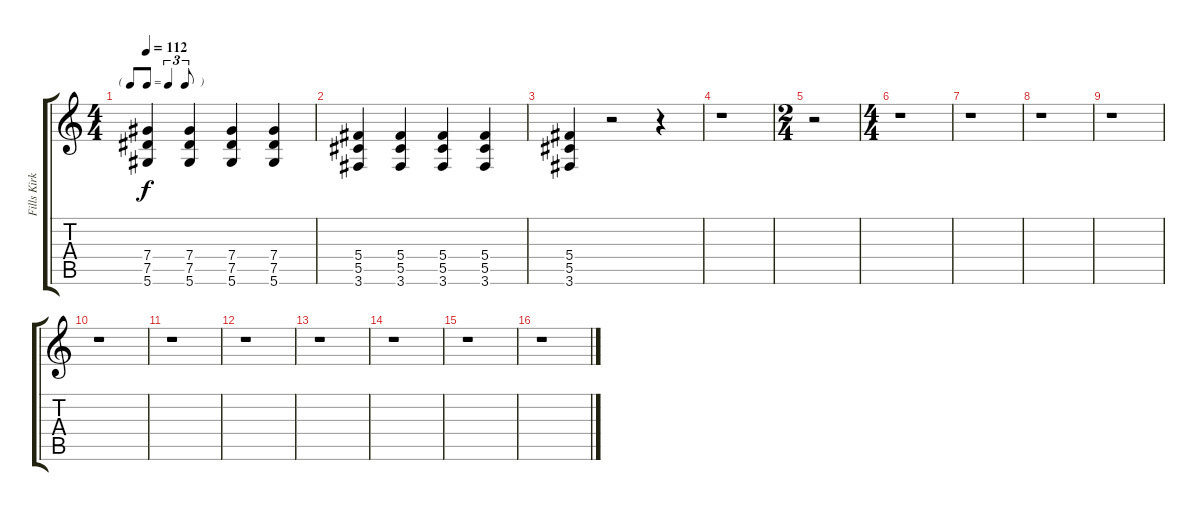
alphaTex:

\track ("Fills Kirk Hammett" "Fills Kirk") {instrument distortionguitar}
\staff {score tabs}
\tuning (Eb4 Bb3 Gb3 Db3 Ab2 Eb2) {hide}
\ts (4 4)
\tf triplet8th
\tempo 112
\clef g2
\ks c
(7.4 7.5 5.6).4{dy f} (7.4 7.5 5.6).4 (7.4 7.5 5.6).4 (7.4 7.5 5.6).4 |
(5.4 5.5 3.6).4 (5.4 5.5 3.6).4 (5.4 5.5 3.6).4 (5.4 5.5 3.6).4 |
(5.4 5.5 3.6).4 r.2 r.4 |
r.1 |
\ts (2 4)
r.2 |
\ts (4 4)
r.1 |
r.1 |
r.1 |
r.1 |
r.1 |
r.1 |
r.1 |
r.1 |
r.1 |
r.1 |
r.1
